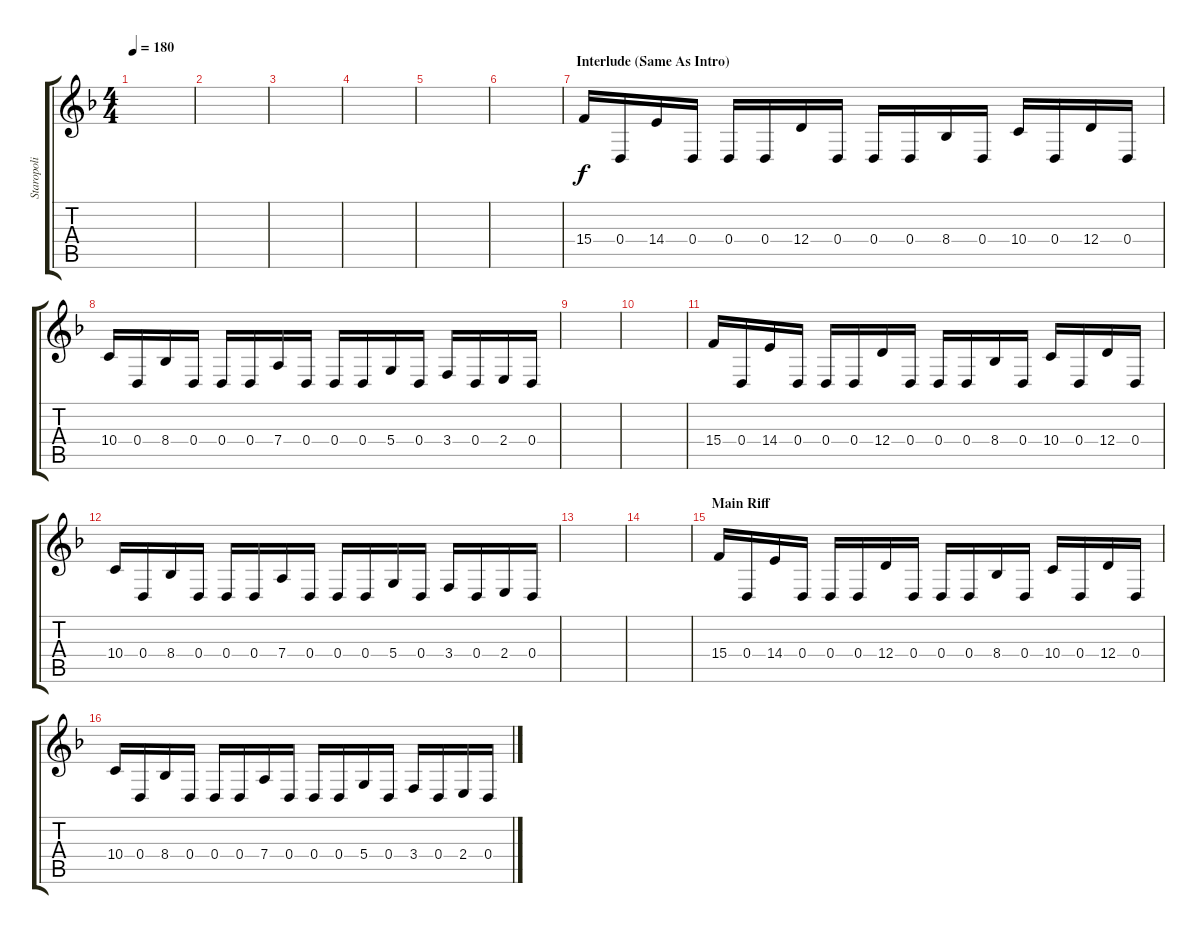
\track ("Staropoli" "Staropoli") {instrument harpsichord}
\staff {score tabs}
\tuning (E4 B3 G3 D3 A2 E2) {hide}
\ts (4 4)
\tempo 180
\clef g2
\ks dminor
|
|
|
|
|
|
\section ("" "Interlude (Same As Intro)")
15.4.16 0.4.16 14.4.16 0.4.16 0.4.16 0.4.16 12.4.16 0.4.16 0.4.16 0.4.16 8.4.16 0.4.16 10.4.16 0.4.16 12.4.16 0.4.16 |
10.4.16 0.4.16 8.4.16 0.4.16 0.4.16 0.4.16 7.4.16 0.4.16 0.4.16 0.4.16 5.4.16 0.4.16 3.4.16 0.4.16 2.4.16 0.4.16 |
|
|
15.4.16 0.4.16 14.4.16 0.4.16 0.4.16 0.4.16 12.4.16 0.4.16 0.4.16 0.4.16 8.4.16 0.4.16 10.4.16 0.4.16 12.4.16 0.4.16 |
10.4.16 0.4.16 8.4.16 0.4.16 0.4.16 0.4.16 7.4.16 0.4.16 0.4.16 0.4.16 5.4.16 0.4.16 3.4.16 0.4.16 2.4.16 0.4.16 |
|
|
\section ("" "Main Riff")
15.4.16 0.4.16 14.4.16 0.4.16 0.4.16 0.4.16 12.4.16 0.4.16 0.4.16 0.4.16 8.4.16 0.4.16 10.4.16 0.4.16 12.4.16 0.4.16 |
10.4.16 0.4.16 8.4.16 0.4.16 0.4.16 0.4.16 7.4.16 0.4.16 0.4.16 0.4.16 5.4.16 0.4.16 3.4.16 0.4.16 2.4.16 0.4.16
